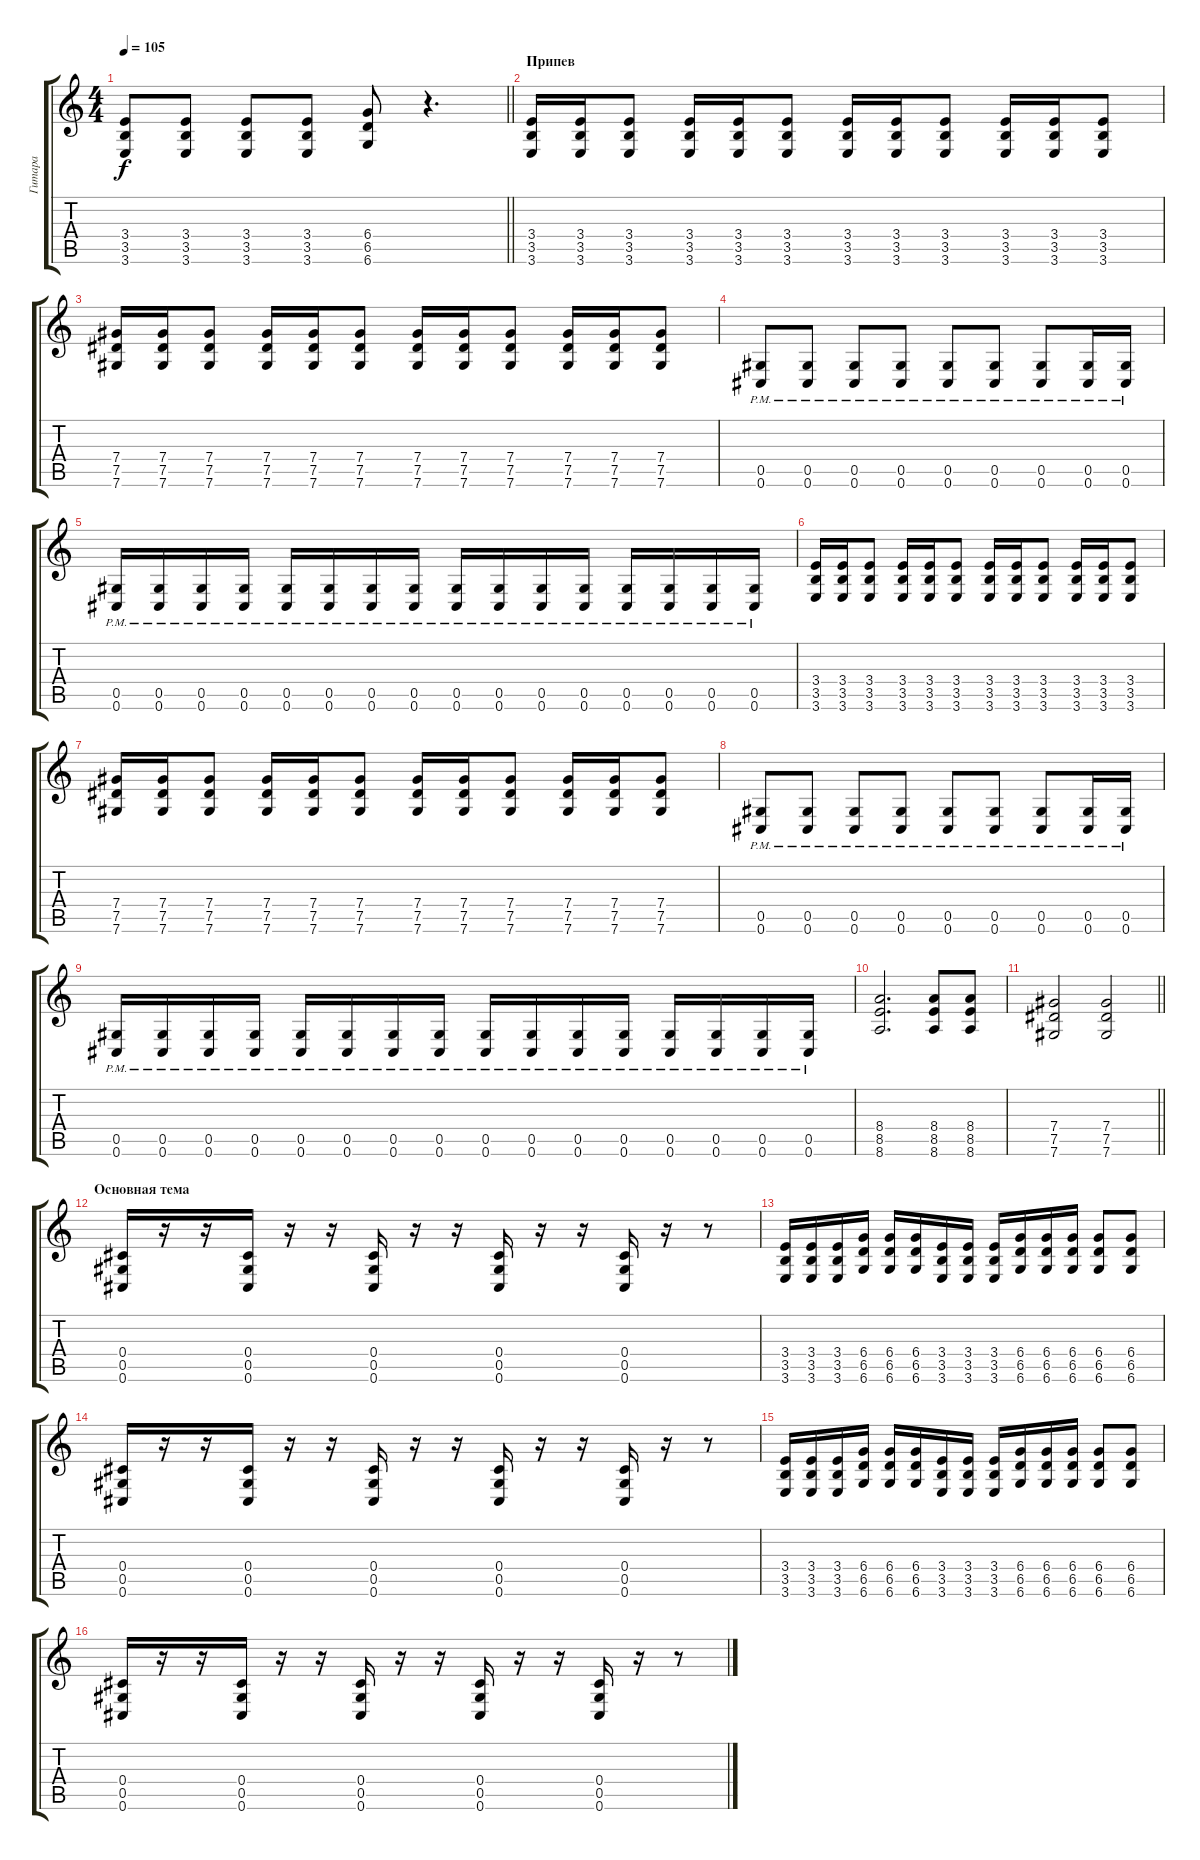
\track ("Гитара" "Гитара") {instrument distortionguitar}
\staff {score tabs}
\tuning (Eb4 Bb3 Gb3 Db3 Ab2 Db2) {hide}
\ts (4 4)
\tempo 105
\clef g2
\barLineRight lightlight
\ks c
(3.4 3.5 3.6).8{dy f} (3.4 3.5 3.6).8 (3.4 3.5 3.6).8 (3.4 3.5 3.6).8 (6.4 6.5 6.6).8 r.4{d} |
\section ("" "Припев")
(3.4 3.5 3.6).16 (3.4 3.5 3.6).16 (3.4 3.5 3.6).8 (3.4 3.5 3.6).16 (3.4 3.5 3.6).16 (3.4 3.5 3.6).8 (3.4 3.5 3.6).16 (3.4 3.5 3.6).16 (3.4 3.5 3.6).8 (3.4 3.5 3.6).16 (3.4 3.5 3.6).16 (3.4 3.5 3.6).8 |
(7.4 7.5 7.6).16 (7.4 7.5 7.6).16 (7.4 7.5 7.6).8 (7.4 7.5 7.6).16 (7.4 7.5 7.6).16 (7.4 7.5 7.6).8 (7.4 7.5 7.6).16 (7.4 7.5 7.6).16 (7.4 7.5 7.6).8 (7.4 7.5 7.6).16 (7.4 7.5 7.6).16 (7.4 7.5 7.6).8 |
(0.5{pm} 0.6{pm}).8 (0.5{pm} 0.6{pm}).8 (0.5{pm} 0.6{pm}).8 (0.5{pm} 0.6{pm}).8 (0.5{pm} 0.6{pm}).8 (0.5{pm} 0.6{pm}).8 (0.5{pm} 0.6{pm}).8 (0.5{pm} 0.6{pm}).16 (0.5{pm} 0.6{pm}).16 |
(0.5{pm} 0.6{pm}).16 (0.5{pm} 0.6{pm}).16 (0.5{pm} 0.6{pm}).16 (0.5{pm} 0.6{pm}).16 (0.5{pm} 0.6{pm}).16 (0.5{pm} 0.6{pm}).16 (0.5{pm} 0.6{pm}).16 (0.5{pm} 0.6{pm}).16 (0.5{pm} 0.6{pm}).16 (0.5{pm} 0.6{pm}).16 (0.5{pm} 0.6{pm}).16 (0.5{pm} 0.6{pm}).16 (0.5{pm} 0.6{pm}).16 (0.5{pm} 0.6{pm}).16 (0.5{pm} 0.6{pm}).16 (0.5{pm} 0.6{pm}).16 |
(3.4 3.5 3.6).16 (3.4 3.5 3.6).16 (3.4 3.5 3.6).8 (3.4 3.5 3.6).16 (3.4 3.5 3.6).16 (3.4 3.5 3.6).8 (3.4 3.5 3.6).16 (3.4 3.5 3.6).16 (3.4 3.5 3.6).8 (3.4 3.5 3.6).16 (3.4 3.5 3.6).16 (3.4 3.5 3.6).8 |
(7.4 7.5 7.6).16 (7.4 7.5 7.6).16 (7.4 7.5 7.6).8 (7.4 7.5 7.6).16 (7.4 7.5 7.6).16 (7.4 7.5 7.6).8 (7.4 7.5 7.6).16 (7.4 7.5 7.6).16 (7.4 7.5 7.6).8 (7.4 7.5 7.6).16 (7.4 7.5 7.6).16 (7.4 7.5 7.6).8 |
(0.5{pm} 0.6{pm}).8 (0.5{pm} 0.6{pm}).8 (0.5{pm} 0.6{pm}).8 (0.5{pm} 0.6{pm}).8 (0.5{pm} 0.6{pm}).8 (0.5{pm} 0.6{pm}).8 (0.5{pm} 0.6{pm}).8 (0.5{pm} 0.6{pm}).16 (0.5{pm} 0.6{pm}).16 |
(0.5{pm} 0.6{pm}).16 (0.5{pm} 0.6{pm}).16 (0.5{pm} 0.6{pm}).16 (0.5{pm} 0.6{pm}).16 (0.5{pm} 0.6{pm}).16 (0.5{pm} 0.6{pm}).16 (0.5{pm} 0.6{pm}).16 (0.5{pm} 0.6{pm}).16 (0.5{pm} 0.6{pm}).16 (0.5{pm} 0.6{pm}).16 (0.5{pm} 0.6{pm}).16 (0.5{pm} 0.6{pm}).16 (0.5{pm} 0.6{pm}).16 (0.5{pm} 0.6{pm}).16 (0.5{pm} 0.6{pm}).16 (0.5{pm} 0.6{pm}).16 |
(8.4 8.5 8.6).2{d} (8.4 8.5 8.6).8 (8.4 8.5 8.6).8 |
\barLineRight lightlight
(7.4 7.5 7.6).2 (7.4 7.5 7.6).2 |
\section ("" "Основная тема")
(0.4 0.5 0.6).16 r.16 r.16 (0.4 0.5 0.6).16 r.16 r.16 (0.4 0.5 0.6).16 r.16 r.16 (0.4 0.5 0.6).16 r.16 r.16 (0.4 0.5 0.6).16 r.16 r.8 |
(3.4 3.5 3.6).16 (3.4 3.5 3.6).16 (3.4 3.5 3.6).16 (6.4 6.5 6.6).16 (6.4 6.5 6.6).16 (6.4 6.5 6.6).16 (3.4 3.5 3.6).16 (3.4 3.5 3.6).16 (3.4 3.5 3.6).16 (6.4 6.5 6.6).16 (6.4 6.5 6.6).16 (6.4 6.5 6.6).16 (6.4 6.5 6.6).8 (6.4 6.5 6.6).8 |
(0.4 0.5 0.6).16 r.16 r.16 (0.4 0.5 0.6).16 r.16 r.16 (0.4 0.5 0.6).16 r.16 r.16 (0.4 0.5 0.6).16 r.16 r.16 (0.4 0.5 0.6).16 r.16 r.8 |
(3.4 3.5 3.6).16 (3.4 3.5 3.6).16 (3.4 3.5 3.6).16 (6.4 6.5 6.6).16 (6.4 6.5 6.6).16 (6.4 6.5 6.6).16 (3.4 3.5 3.6).16 (3.4 3.5 3.6).16 (3.4 3.5 3.6).16 (6.4 6.5 6.6).16 (6.4 6.5 6.6).16 (6.4 6.5 6.6).16 (6.4 6.5 6.6).8 (6.4 6.5 6.6).8 |
(0.4 0.5 0.6).16 r.16 r.16 (0.4 0.5 0.6).16 r.16 r.16 (0.4 0.5 0.6).16 r.16 r.16 (0.4 0.5 0.6).16 r.16 r.16 (0.4 0.5 0.6).16 r.16 r.8
